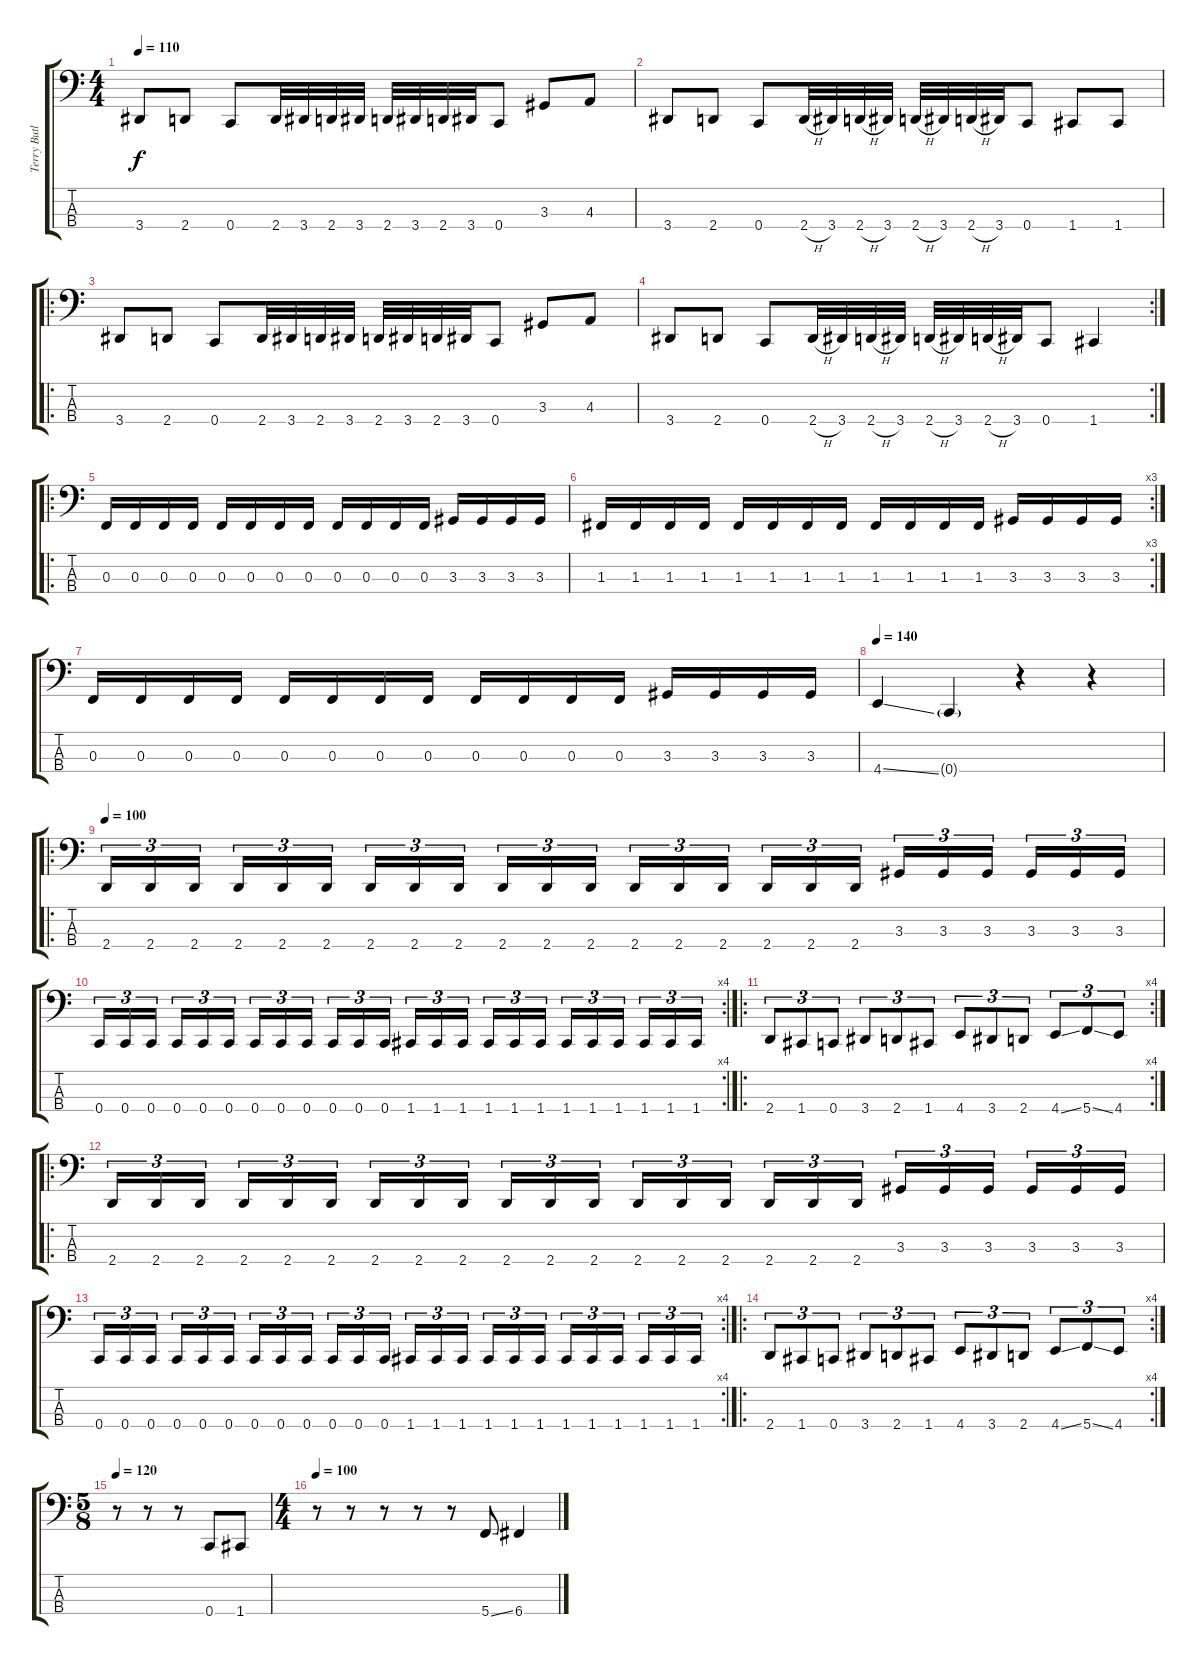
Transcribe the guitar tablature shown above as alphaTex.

\track ("Terry Butler" "Terry Butl") {instrument electricbassfinger}
\staff {score tabs}
\tuning (Eb2 Bb1 F1 C1) {hide}
\ts (4 4)
\tempo 110
\clef f4
\ks c
3.4.8{dy f} 2.4.8 0.4.8 2.4.32 3.4.32 2.4.32 3.4.32 2.4.32 3.4.32 2.4.32 3.4.32 0.4.8 3.3.8 4.3.8 |
3.4.8 2.4.8 0.4.8 2.4{h}.32 3.4.32 2.4{h}.32 3.4.32 2.4{h}.32 3.4.32 2.4{h}.32 3.4.32 0.4.8 1.4.8 1.4.8 |
\ro
3.4.8 2.4.8 0.4.8 2.4.32 3.4.32 2.4.32 3.4.32 2.4.32 3.4.32 2.4.32 3.4.32 0.4.8 3.3.8 4.3.8 |
\rc 2
3.4.8 2.4.8 0.4.8 2.4{h}.32 3.4.32 2.4{h}.32 3.4.32 2.4{h}.32 3.4.32 2.4{h}.32 3.4.32 0.4.8 1.4.4 |
\ro
0.3.16 0.3.16 0.3.16 0.3.16 0.3.16 0.3.16 0.3.16 0.3.16 0.3.16 0.3.16 0.3.16 0.3.16 3.3.16 3.3.16 3.3.16 3.3.16 |
\rc 3
1.3.16 1.3.16 1.3.16 1.3.16 1.3.16 1.3.16 1.3.16 1.3.16 1.3.16 1.3.16 1.3.16 1.3.16 3.3.16 3.3.16 3.3.16 3.3.16 |
0.3.16 0.3.16 0.3.16 0.3.16 0.3.16 0.3.16 0.3.16 0.3.16 0.3.16 0.3.16 0.3.16 0.3.16 3.3.16 3.3.16 3.3.16 3.3.16 |
\tempo 140
4.4{ss}.4 0.4{g}.4 r.4 r.4 |
\ro
\tempo 100
2.4.16{tu (3 2)} 2.4.16{tu (3 2)} 2.4.16{tu (3 2)} 2.4.16{tu (3 2)} 2.4.16{tu (3 2)} 2.4.16{tu (3 2)} 2.4.16{tu (3 2)} 2.4.16{tu (3 2)} 2.4.16{tu (3 2)} 2.4.16{tu (3 2)} 2.4.16{tu (3 2)} 2.4.16{tu (3 2)} 2.4.16{tu (3 2)} 2.4.16{tu (3 2)} 2.4.16{tu (3 2)} 2.4.16{tu (3 2)} 2.4.16{tu (3 2)} 2.4.16{tu (3 2)} 3.3.16{tu (3 2)} 3.3.16{tu (3 2)} 3.3.16{tu (3 2)} 3.3.16{tu (3 2)} 3.3.16{tu (3 2)} 3.3.16{tu (3 2)} |
\rc 4
0.4.16{tu (3 2)} 0.4.16{tu (3 2)} 0.4.16{tu (3 2)} 0.4.16{tu (3 2)} 0.4.16{tu (3 2)} 0.4.16{tu (3 2)} 0.4.16{tu (3 2)} 0.4.16{tu (3 2)} 0.4.16{tu (3 2)} 0.4.16{tu (3 2)} 0.4.16{tu (3 2)} 0.4.16{tu (3 2)} 1.4.16{tu (3 2)} 1.4.16{tu (3 2)} 1.4.16{tu (3 2)} 1.4.16{tu (3 2)} 1.4.16{tu (3 2)} 1.4.16{tu (3 2)} 1.4.16{tu (3 2)} 1.4.16{tu (3 2)} 1.4.16{tu (3 2)} 1.4.16{tu (3 2)} 1.4.16{tu (3 2)} 1.4.16{tu (3 2)} |
\ro
\rc 4
2.4.8{tu (3 2)} 1.4.8{tu (3 2)} 0.4.8{tu (3 2)} 3.4.8{tu (3 2)} 2.4.8{tu (3 2)} 1.4.8{tu (3 2)} 4.4.8{tu (3 2)} 3.4.8{tu (3 2)} 2.4.8{tu (3 2)} 4.4{ss}.8{tu (3 2)} 5.4{ss}.8{tu (3 2)} 4.4.8{tu (3 2)} |
\ro
2.4.16{tu (3 2)} 2.4.16{tu (3 2)} 2.4.16{tu (3 2)} 2.4.16{tu (3 2)} 2.4.16{tu (3 2)} 2.4.16{tu (3 2)} 2.4.16{tu (3 2)} 2.4.16{tu (3 2)} 2.4.16{tu (3 2)} 2.4.16{tu (3 2)} 2.4.16{tu (3 2)} 2.4.16{tu (3 2)} 2.4.16{tu (3 2)} 2.4.16{tu (3 2)} 2.4.16{tu (3 2)} 2.4.16{tu (3 2)} 2.4.16{tu (3 2)} 2.4.16{tu (3 2)} 3.3.16{tu (3 2)} 3.3.16{tu (3 2)} 3.3.16{tu (3 2)} 3.3.16{tu (3 2)} 3.3.16{tu (3 2)} 3.3.16{tu (3 2)} |
\rc 4
0.4.16{tu (3 2)} 0.4.16{tu (3 2)} 0.4.16{tu (3 2)} 0.4.16{tu (3 2)} 0.4.16{tu (3 2)} 0.4.16{tu (3 2)} 0.4.16{tu (3 2)} 0.4.16{tu (3 2)} 0.4.16{tu (3 2)} 0.4.16{tu (3 2)} 0.4.16{tu (3 2)} 0.4.16{tu (3 2)} 1.4.16{tu (3 2)} 1.4.16{tu (3 2)} 1.4.16{tu (3 2)} 1.4.16{tu (3 2)} 1.4.16{tu (3 2)} 1.4.16{tu (3 2)} 1.4.16{tu (3 2)} 1.4.16{tu (3 2)} 1.4.16{tu (3 2)} 1.4.16{tu (3 2)} 1.4.16{tu (3 2)} 1.4.16{tu (3 2)} |
\ro
\rc 4
2.4.8{tu (3 2)} 1.4.8{tu (3 2)} 0.4.8{tu (3 2)} 3.4.8{tu (3 2)} 2.4.8{tu (3 2)} 1.4.8{tu (3 2)} 4.4.8{tu (3 2)} 3.4.8{tu (3 2)} 2.4.8{tu (3 2)} 4.4{ss}.8{tu (3 2)} 5.4{ss}.8{tu (3 2)} 4.4.8{tu (3 2)} |
\ts (5 8)
\tempo 120
r.8 r.8 r.8 0.4.8 1.4.8 |
\ts (4 4)
\tempo 100
r.8 r.8 r.8 r.8 r.8 5.4{ss}.8 6.4{ss}.4
